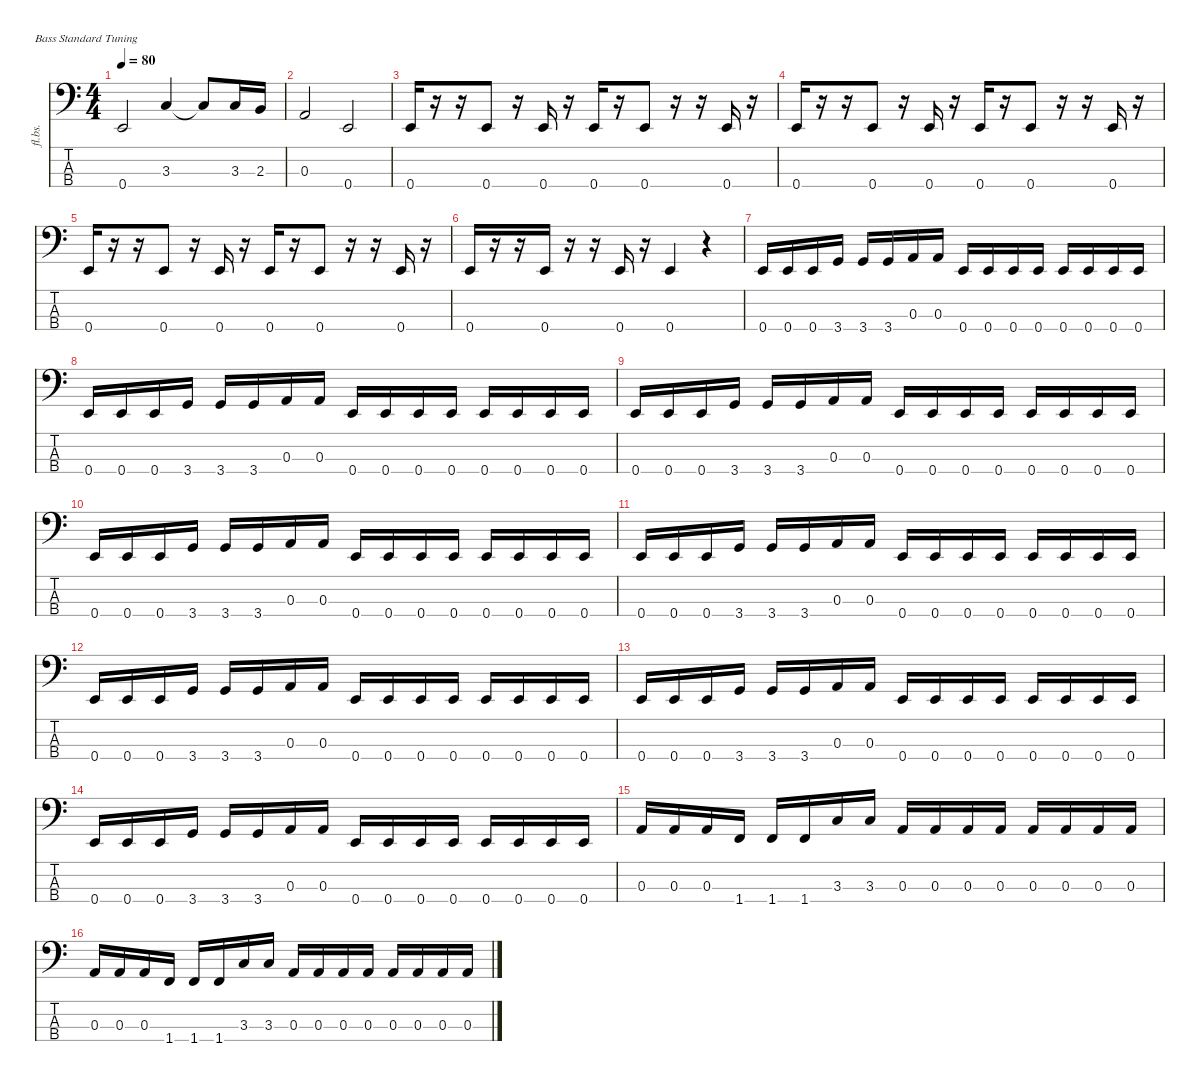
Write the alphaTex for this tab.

\defaultSystemsLayout 4
\hideDynamics
\bracketExtendMode nobrackets
\otherSystemsTrackNameOrientation horizontal
\track ("Basse" "fl.bs.") {instrument fretlessbass}
\staff {score tabs}
\tuning (G2 D2 A1 E1)
\ts (4 4)
\tempo 80
\clef f4
\ks c
0.4.2{dy f beam Up} 3.3.4{beam Up} 3.3{t}.8{beam Up} 3.3.16{beam Up} 2.3.16{beam Up} |
0.3.2{beam Up} 0.4.2{beam Up} |
0.4.16{beam Up} r.16{beam Up} r.16{beam Up} 0.4.8{beam Up} r.16{beam Up} 0.4.16{beam Up} r.16{beam Up} 0.4.16{beam Up} r.16{beam Up} 0.4.8{beam Up} r.16{beam Up} r.16{beam Up} 0.4.16{beam Up} r.16{beam Up} |
0.4.16{beam Up} r.16{beam Up} r.16{beam Up} 0.4.8{beam Up} r.16{beam Up} 0.4.16{beam Up} r.16{beam Up} 0.4.16{beam Up} r.16{beam Up} 0.4.8{beam Up} r.16{beam Up} r.16{beam Up} 0.4.16{beam Up} r.16{beam Up} |
0.4.16{beam Up} r.16{beam Up} r.16{beam Up} 0.4.8{beam Up} r.16{beam Up} 0.4.16{beam Up} r.16{beam Up} 0.4.16{beam Up} r.16{beam Up} 0.4.8{beam Up} r.16{beam Up} r.16{beam Up} 0.4.16{beam Up} r.16{beam Up} |
0.4.16{beam Up} r.16{beam Up} r.16{beam Up} 0.4.16{beam Up} r.16{beam Up} r.16{beam Up} 0.4.16{beam Up} r.16{beam Up} 0.4.4{beam Up} r.4{beam Up} |
0.4.16{beam Up} 0.4.16{beam Up} 0.4.16{beam Up} 3.4.16{beam Up} 3.4.16{beam Up} 3.4.16{beam Up} 0.3.16{beam Up} 0.3.16{beam Up} 0.4.16{beam Up} 0.4.16{beam Up} 0.4.16{beam Up} 0.4.16{beam Up} 0.4.16{beam Up} 0.4.16{beam Up} 0.4.16{beam Up} 0.4.16{beam Up} |
0.4.16{beam Up} 0.4.16{beam Up} 0.4.16{beam Up} 3.4.16{beam Up} 3.4.16{beam Up} 3.4.16{beam Up} 0.3.16{beam Up} 0.3.16{beam Up} 0.4.16{beam Up} 0.4.16{beam Up} 0.4.16{beam Up} 0.4.16{beam Up} 0.4.16{beam Up} 0.4.16{beam Up} 0.4.16{beam Up} 0.4.16{beam Up} |
0.4.16{beam Up} 0.4.16{beam Up} 0.4.16{beam Up} 3.4.16{beam Up} 3.4.16{beam Up} 3.4.16{beam Up} 0.3.16{beam Up} 0.3.16{beam Up} 0.4.16{beam Up} 0.4.16{beam Up} 0.4.16{beam Up} 0.4.16{beam Up} 0.4.16{beam Up} 0.4.16{beam Up} 0.4.16{beam Up} 0.4.16{beam Up} |
0.4.16{beam Up} 0.4.16{beam Up} 0.4.16{beam Up} 3.4.16{beam Up} 3.4.16{beam Up} 3.4.16{beam Up} 0.3.16{beam Up} 0.3.16{beam Up} 0.4.16{beam Up} 0.4.16{beam Up} 0.4.16{beam Up} 0.4.16{beam Up} 0.4.16{beam Up} 0.4.16{beam Up} 0.4.16{beam Up} 0.4.16{beam Up} |
0.4.16{beam Up} 0.4.16{beam Up} 0.4.16{beam Up} 3.4.16{beam Up} 3.4.16{beam Up} 3.4.16{beam Up} 0.3.16{beam Up} 0.3.16{beam Up} 0.4.16{beam Up} 0.4.16{beam Up} 0.4.16{beam Up} 0.4.16{beam Up} 0.4.16{beam Up} 0.4.16{beam Up} 0.4.16{beam Up} 0.4.16{beam Up} |
0.4.16{beam Up} 0.4.16{beam Up} 0.4.16{beam Up} 3.4.16{beam Up} 3.4.16{beam Up} 3.4.16{beam Up} 0.3.16{beam Up} 0.3.16{beam Up} 0.4.16{beam Up} 0.4.16{beam Up} 0.4.16{beam Up} 0.4.16{beam Up} 0.4.16{beam Up} 0.4.16{beam Up} 0.4.16{beam Up} 0.4.16{beam Up} |
0.4.16{beam Up} 0.4.16{beam Up} 0.4.16{beam Up} 3.4.16{beam Up} 3.4.16{beam Up} 3.4.16{beam Up} 0.3.16{beam Up} 0.3.16{beam Up} 0.4.16{beam Up} 0.4.16{beam Up} 0.4.16{beam Up} 0.4.16{beam Up} 0.4.16{beam Up} 0.4.16{beam Up} 0.4.16{beam Up} 0.4.16{beam Up} |
0.4.16{beam Up} 0.4.16{beam Up} 0.4.16{beam Up} 3.4.16{beam Up} 3.4.16{beam Up} 3.4.16{beam Up} 0.3.16{beam Up} 0.3.16{beam Up} 0.4.16{beam Up} 0.4.16{beam Up} 0.4.16{beam Up} 0.4.16{beam Up} 0.4.16{beam Up} 0.4.16{beam Up} 0.4.16{beam Up} 0.4.16{beam Up} |
0.3.16{beam Up} 0.3.16{beam Up} 0.3.16{beam Up} 1.4.16{beam Up} 1.4.16{beam Up} 1.4.16{beam Up} 3.3.16{beam Up} 3.3.16{beam Up} 0.3.16{beam Up} 0.3.16{beam Up} 0.3.16{beam Up} 0.3.16{beam Up} 0.3.16{beam Up} 0.3.16{beam Up} 0.3.16{beam Up} 0.3.16{beam Up} |
0.3.16{beam Up} 0.3.16{beam Up} 0.3.16{beam Up} 1.4.16{beam Up} 1.4.16{beam Up} 1.4.16{beam Up} 3.3.16{beam Up} 3.3.16{beam Up} 0.3.16{beam Up} 0.3.16{beam Up} 0.3.16{beam Up} 0.3.16{beam Up} 0.3.16{beam Up} 0.3.16{beam Up} 0.3.16{beam Up} 0.3.16{beam Up}
